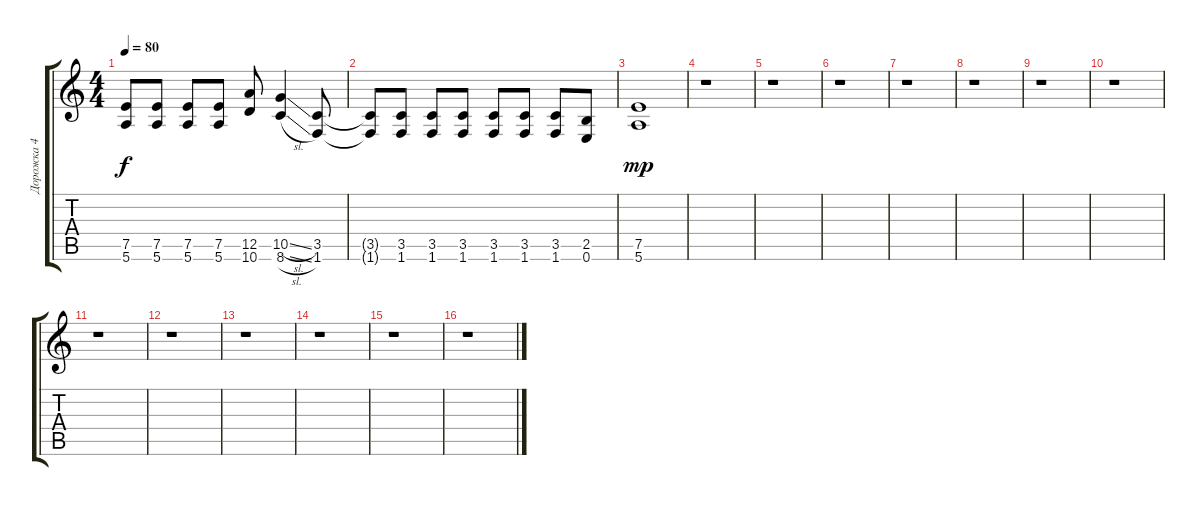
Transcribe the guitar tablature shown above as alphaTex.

\track ("Дорожка 4" "Дорожка 4") {instrument distortionguitar}
\staff {score tabs}
\tuning (E4 B3 G3 D3 A2 E2) {hide}
\ts (4 4)
\tempo 80
\clef g2
\ks c
(7.5{t} 5.6{t}).8{dy f} (7.5 5.6).8 (7.5 5.6).8 (7.5 5.6).8 (12.5 10.6).8 (10.5{sl} 8.6{sl}).4 (3.5 1.6).8 |
(3.5{t} 1.6{t}).8 (3.5 1.6).8 (3.5 1.6).8 (3.5 1.6).8 (3.5 1.6).8 (3.5 1.6).8 (3.5 1.6).8 (2.5 0.6).8 |
(7.5 5.6).1{dy mp volume 5 instrument distortionguitar} |
r.1 |
r.1 |
r.1 |
r.1 |
r.1 |
r.1 |
r.1 |
r.1 |
r.1 |
r.1 |
r.1 |
r.1 |
r.1
